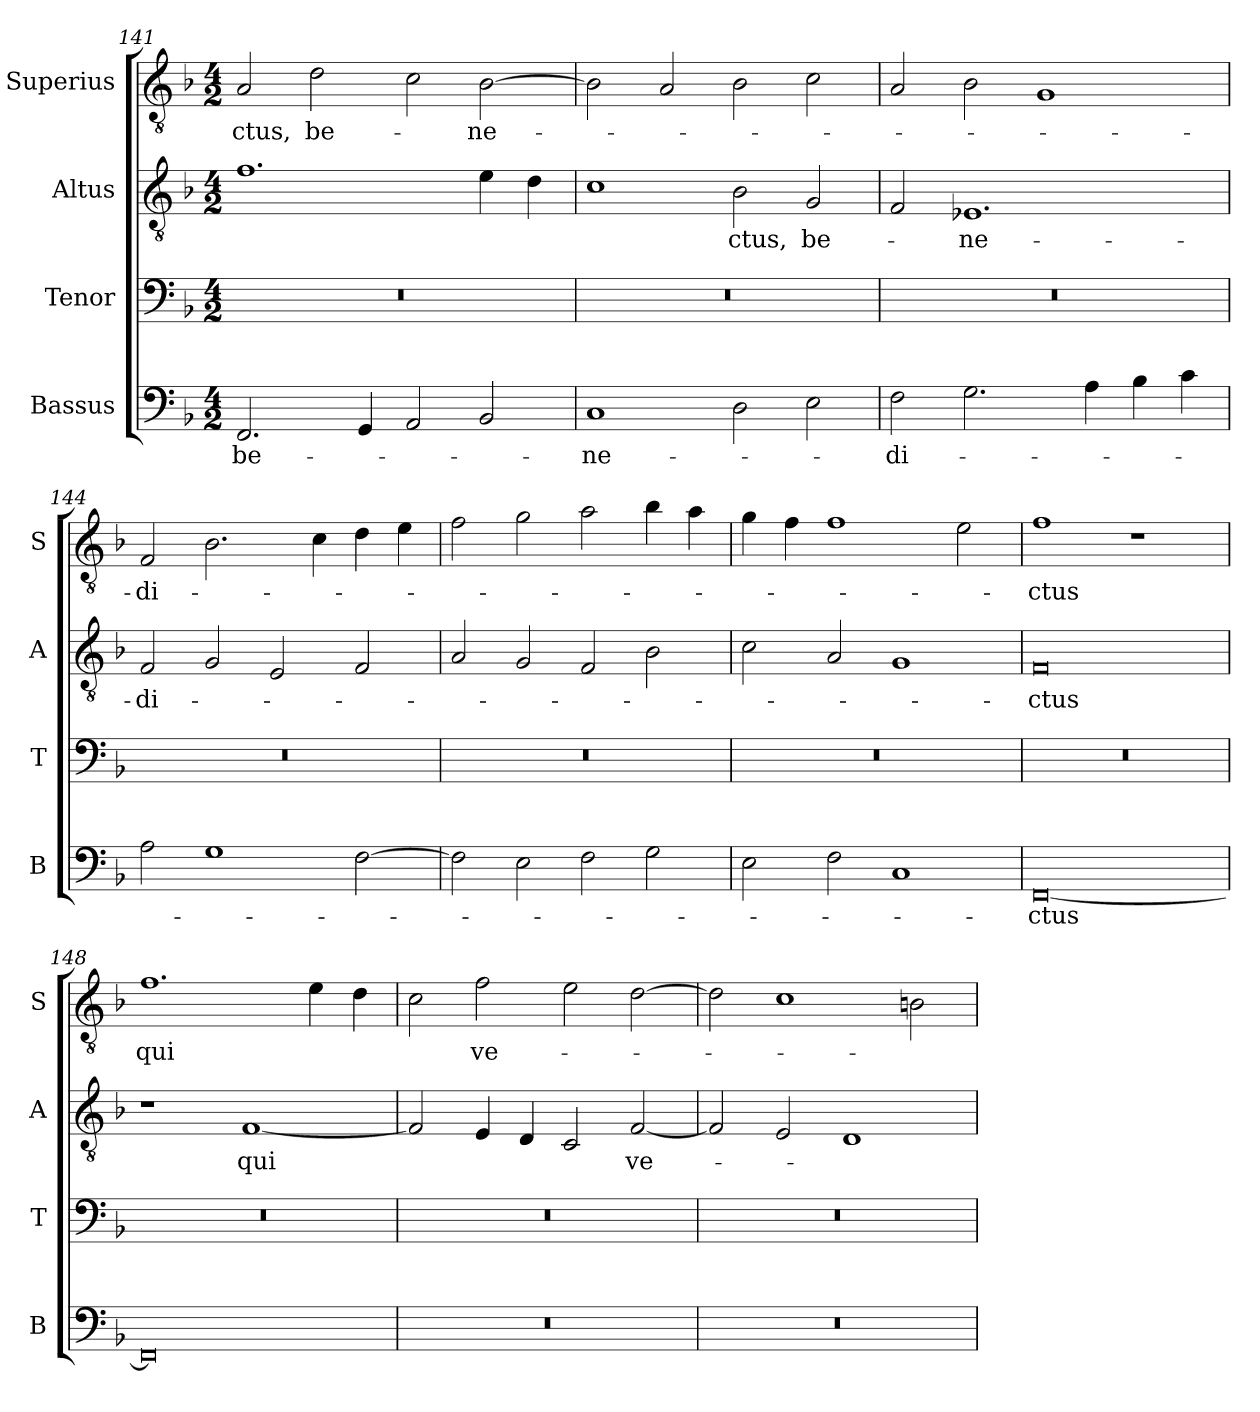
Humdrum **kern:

**kern	**text	**kern	**kern	**text	**kern	**text
*part4	*part4	*part3	*part2	*part2	*part1	*part1
*staff4	*staff4	*staff3	*staff2	*staff2	*staff1	*staff1
*I"Bassus	*	*I"Tenor	*I"Altus	*	*I"Superius	*
*I'B	*	*I'T	*I'A	*	*I'S	*
*clefF4	*	*clefF4	*clefGv2	*	*clefGv2	*
*k[b-]	*	*k[b-]	*k[b-]	*	*k[b-]	*
*M4/2	*	*M4/2	*M4/2	*	*M4/2	*
=141	=141	=141	=141	=141	=141	=141
!	!LO:LY:i	!	!	!	!	!LO:LY:i
2.FF	be-	0r	1.f	.	2A	-ctus,
!	!	!	!	!	!	!LO:LY:i
.	.	.	.	.	2d	be-
4GG	.	.	.	.	.	.
2AA	.	.	.	.	2c	.
!	!	!	!	!	!	!LO:LY:i
2BB-	.	.	4e	.	[2B-	-ne-
.	.	.	4d	.	.	.
=142	=142	=142	=142	=142	=142	=142
!	!LO:LY:i	!	!	!	!	!
1C	-ne-	0r	1c	.	2B-]	.
.	.	.	.	.	2A	.
!	!	!	!	!LO:LY:i	!	!
2D	.	.	2B-	-ctus,	2B-	.
!	!	!	!	!LO:LY:i	!	!
2E	.	.	2G	be-	2c	.
=143	=143	=143	=143	=143	=143	=143
!	!LO:LY:i	!	!	!	!	!
2F	-di-	0r	2F	.	2A	.
!	!	!	!	!LO:LY:i	!	!
2.G	.	.	1.E-X	-ne-	2B-	.
.	.	.	.	.	1G	.
4A	.	.	.	.	.	.
4B-	.	.	.	.	.	.
4c	.	.	.	.	.	.
=144	=144	=144	=144	=144	=144	=144
!	!	!	!	!LO:LY:i	!	!
2A	.	0r	2F	-di-	2F	-di-
1G	.	.	2G	.	2.B-	.
.	.	.	2E	.	.	.
.	.	.	.	.	4c	.
[2F	.	.	2F	.	4d	.
.	.	.	.	.	4e	.
=145	=145	=145	=145	=145	=145	=145
2F]	.	0r	2A	.	2f	.
2E	.	.	2G	.	2g	.
2F	.	.	2F	.	2a	.
2G	.	.	2B-	.	4b-	.
.	.	.	.	.	4a	.
=146	=146	=146	=146	=146	=146	=146
2E	.	0r	2c	.	4g	.
.	.	.	.	.	4f	.
2F	.	.	2A	.	1f	.
1C	.	.	1G	.	.	.
.	.	.	.	.	2e	.
=147	=147	=147	=147	=147	=147	=147
!	!LO:LY:i	!	!	!LO:LY:i	!	!
[0FF	-ctus	0r	0F	-ctus	1f	-ctus
.	.	.	.	.	1r	.
=148	=148	=148	=148	=148	=148	=148
0FF]	.	0r	1r	.	1.f	qui
.	.	.	[1F	qui	.	.
.	.	.	.	.	4e	.
.	.	.	.	.	4d	.
=149	=149	=149	=149	=149	=149	=149
0r	.	0r	2F]	.	2c	.
!	!	!	!	!	!	!LO:LY:i
.	.	.	4E	.	2f	ve-
.	.	.	4D	.	.	.
.	.	.	2C	.	2e	.
.	.	.	[2F	ve-	[2d	.
=150	=150	=150	=150	=150	=150	=150
0r	.	0r	2F]	.	2d]	.
.	.	.	2E	.	1c	.
.	.	.	1D	.	.	.
.	.	.	.	.	2Bn	.
=	=	=	=	=	=	=
*-	*-	*-	*-	*-	*-	*-
